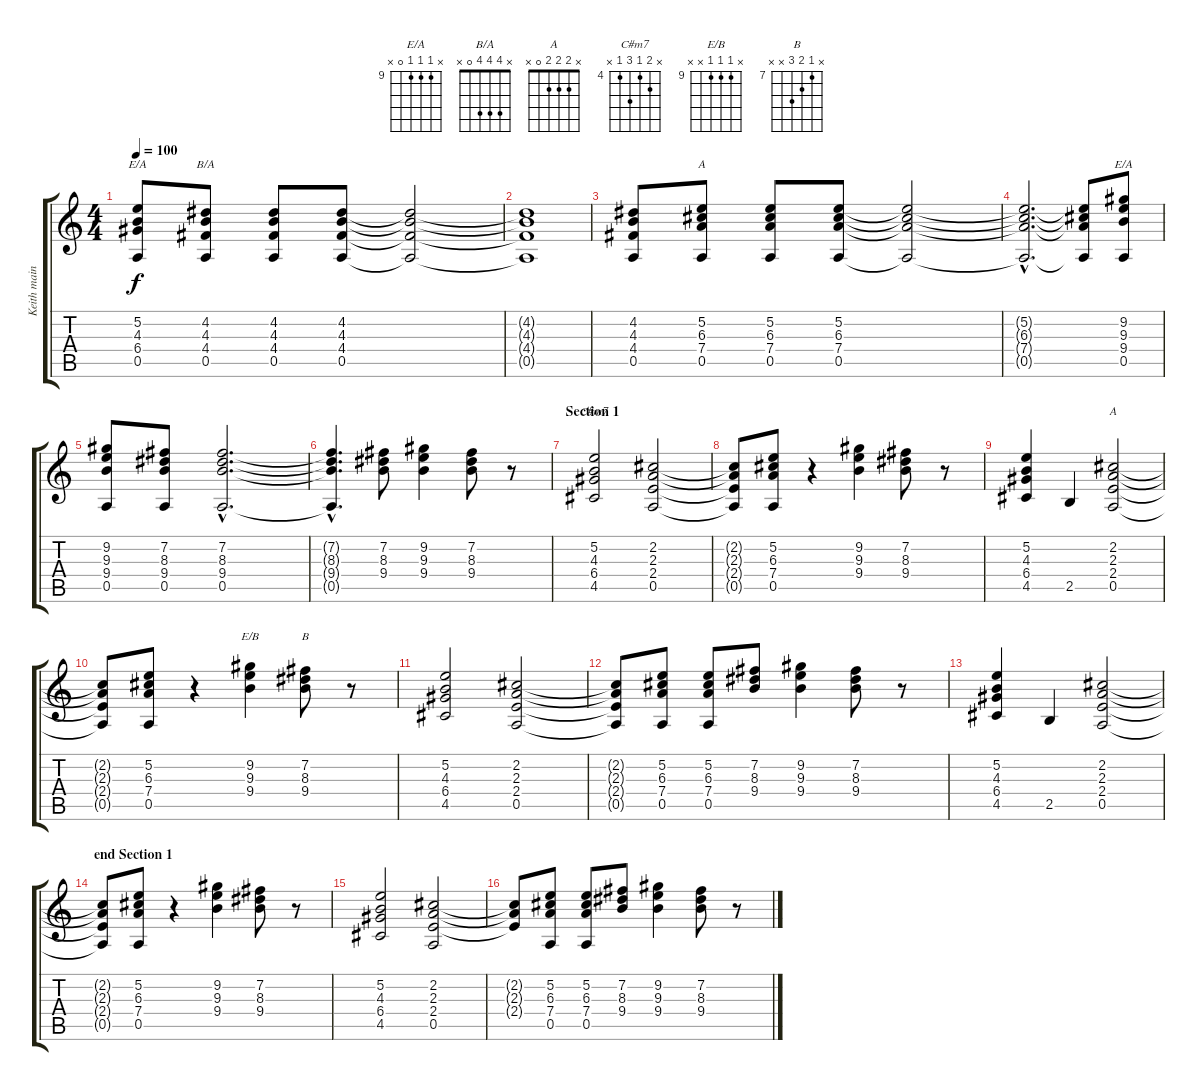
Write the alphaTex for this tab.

\track ("Keith main" "Keith main") {instrument electricguitarjazz}
\staff {score tabs}
\tuning (E4 B3 G3 D3 A2 E2) {hide}
\chord ("E/A" x 5 4 6 0 x) {firstfret 4}
\chord ("B/A" x 4 4 4 0 x)
\chord ("A" x 5 6 7 0 x) {firstfret 5}
\chord ("E/A" x 9 9 9 0 x) {firstfret 9}
\chord ("C#m7" x 5 4 6 4 x) {firstfret 4}
\chord ("A" x 2 2 2 0 x)
\chord ("E/B" x 9 9 9 x x) {firstfret 9}
\chord ("B" x 7 8 9 x x) {firstfret 7}
\ts (4 4)
\tempo 100
\clef g2
\ks c
(5.2 4.3 6.4 0.5).8{ch "E/A" dy f instrument electricguitarjazz} (4.2 4.3 4.4 0.5).8{ch "B/A"} (4.2 4.3 4.4 0.5).8 (4.2 4.3 4.4 0.5).8 (4.2{t} 4.3{t} 4.4{t} 0.5{t}).2 |
(4.2{t} 4.3{t} 4.4{t} 0.5{t}).1 |
(4.2 4.3 4.4 0.5).8 (5.2 6.3 7.4 0.5).8{ch "A"} (5.2 6.3 7.4 0.5).8 (5.2 6.3 7.4 0.5).8 (5.2{t} 6.3{t} 7.4{t} 0.5{t}).2 |
(5.2{hac t} 6.3{hac t} 7.4{hac t} 0.5{hac t}).2{d} (5.2{t} 6.3{t} 7.4{t} 0.5{t}).8 (9.2 9.3 9.4 0.5).8{ch "E/A"} |
(9.2 9.3 9.4 0.5).8 (7.2 8.3 9.4 0.5).8 (7.2{hac} 8.3{hac} 9.4{hac} 0.5{hac}).2{d} |
(7.2{hac t} 8.3{hac t} 9.4{hac t} 0.5{hac t}).4{d} (7.2 8.3 9.4).8 (9.2 9.3 9.4).4 (7.2 8.3 9.4).8 r.8 |
\section ("" "Section 1")
(5.2 4.3 6.4 4.5).2{ch "C#m7"} (2.2 2.3 2.4 0.5).2 |
(2.2{t} 2.3{t} 2.4{t} 0.5{t}).8 (5.2 6.3 7.4 0.5).8 r.4 (9.2 9.3 9.4).4 (7.2 8.3 9.4).8 r.8 |
(5.2 4.3 6.4 4.5).4 2.5.4 (2.2 2.3 2.4 0.5).2{ch "A"} |
(2.2{t} 2.3{t} 2.4{t} 0.5{t}).8 (5.2 6.3 7.4 0.5).8 r.4 (9.2 9.3 9.4).4{ch "E/B"} (7.2 8.3 9.4).8{ch "B"} r.8 |
(5.2 4.3 6.4 4.5).2 (2.2 2.3 2.4 0.5).2 |
(2.2{t} 2.3{t} 2.4{t} 0.5{t}).8 (5.2 6.3 7.4 0.5).8 (5.2 6.3 7.4 0.5).8 (7.2 8.3 9.4).8 (9.2 9.3 9.4).4 (7.2 8.3 9.4).8 r.8 |
(5.2 4.3 6.4 4.5).4 2.5.4 (2.2 2.3 2.4 0.5).2 |
\section ("" "end Section 1")
(2.2{t} 2.3{t} 2.4{t} 0.5{t}).8 (5.2 6.3 7.4 0.5).8 r.4 (9.2 9.3 9.4).4 (7.2 8.3 9.4).8 r.8 |
(5.2 4.3 6.4 4.5).2 (2.2 2.3 2.4 0.5).2 |
(2.2{t} 2.3{t} 2.4{t}).8 (5.2 6.3 7.4 0.5).8 (5.2 6.3 7.4 0.5).8 (7.2 8.3 9.4).8 (9.2 9.3 9.4).4 (7.2 8.3 9.4).8 r.8
